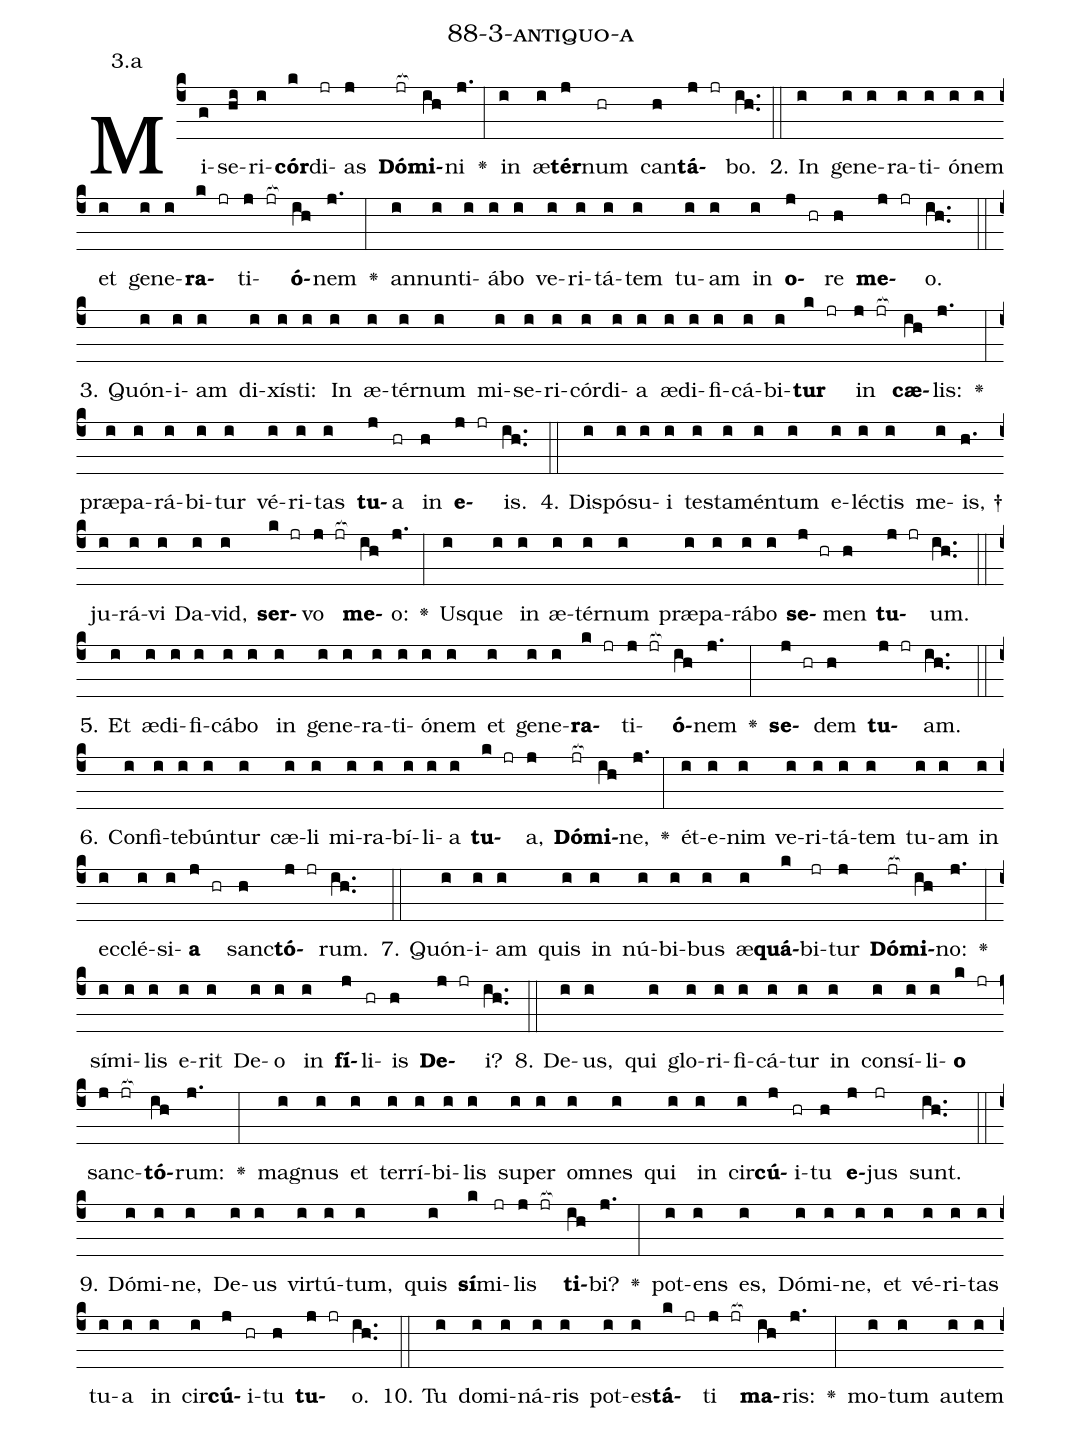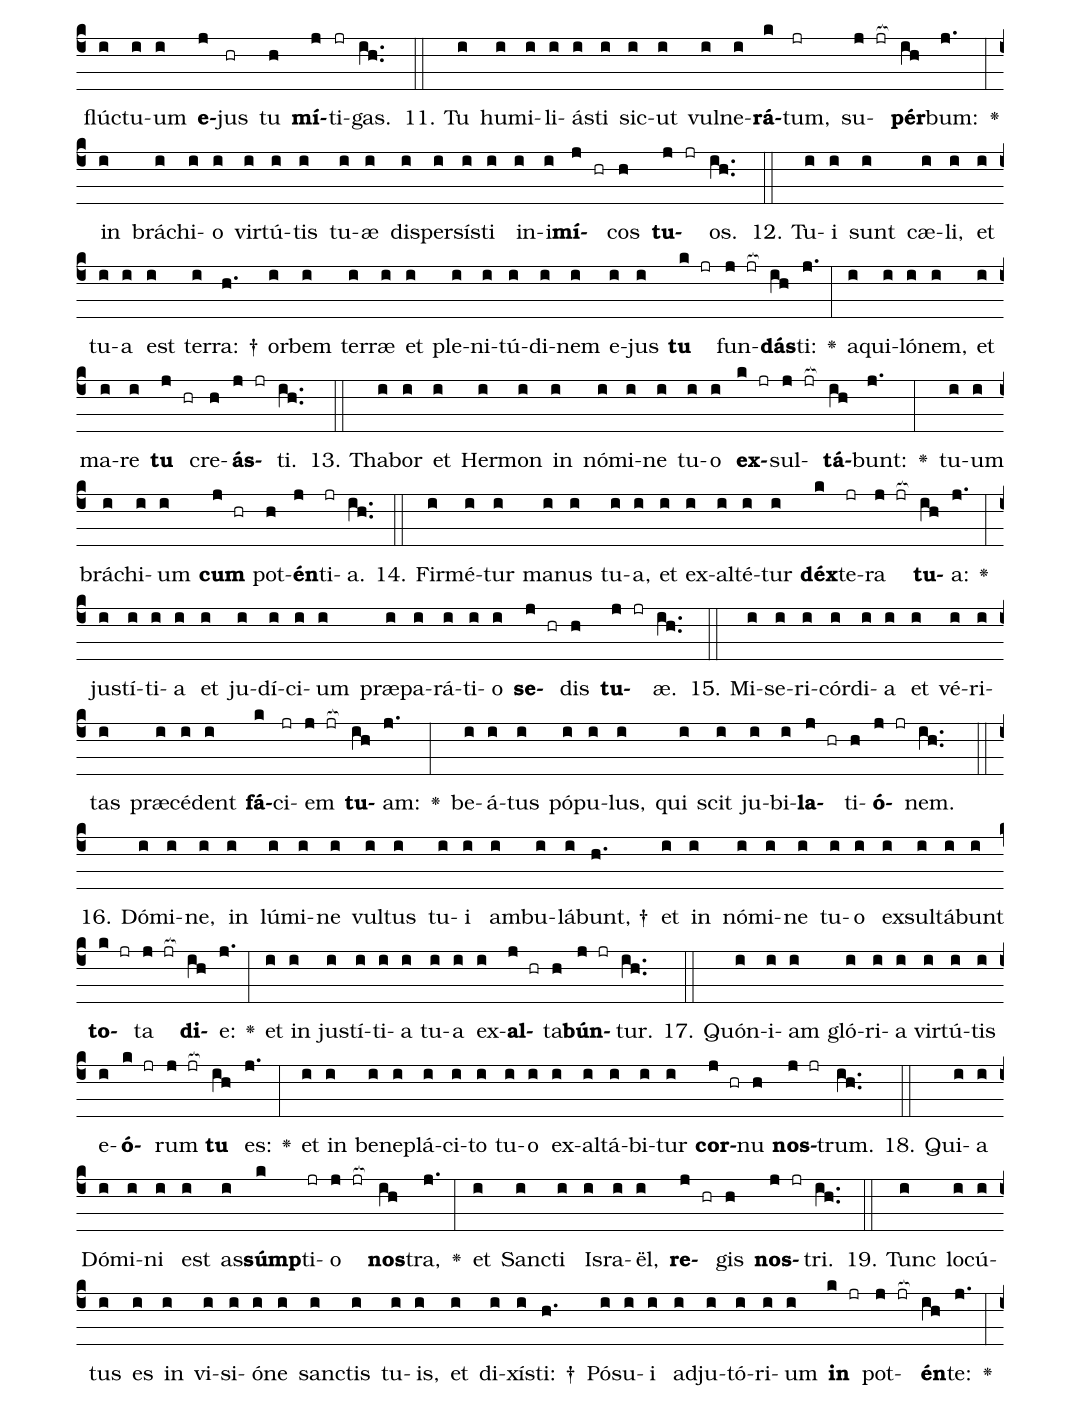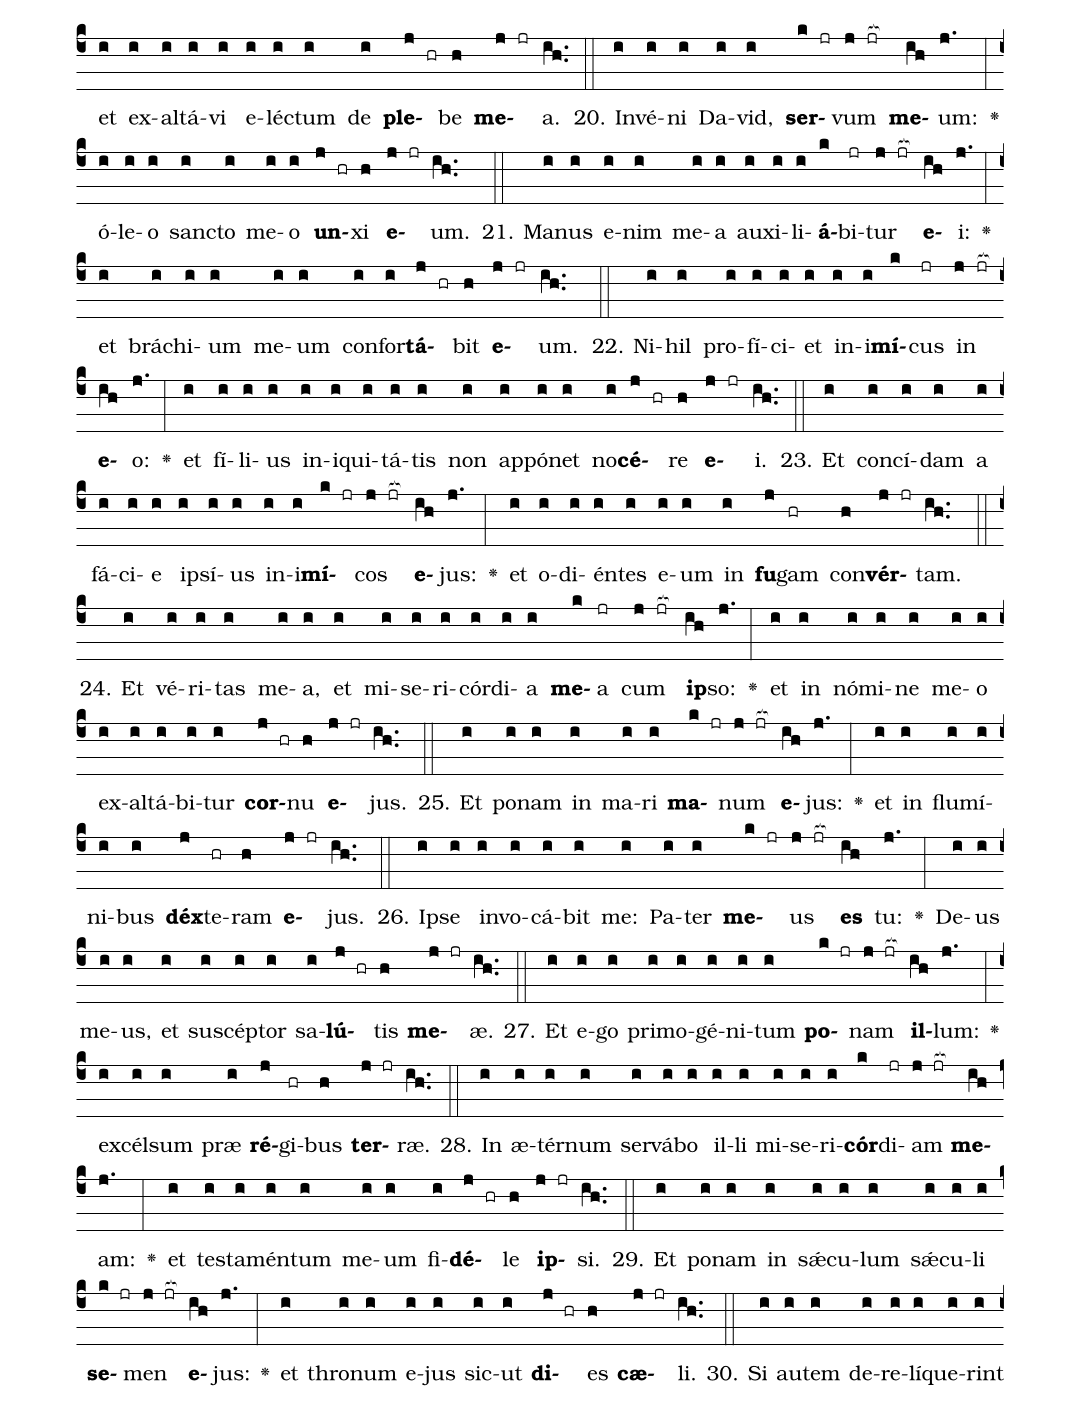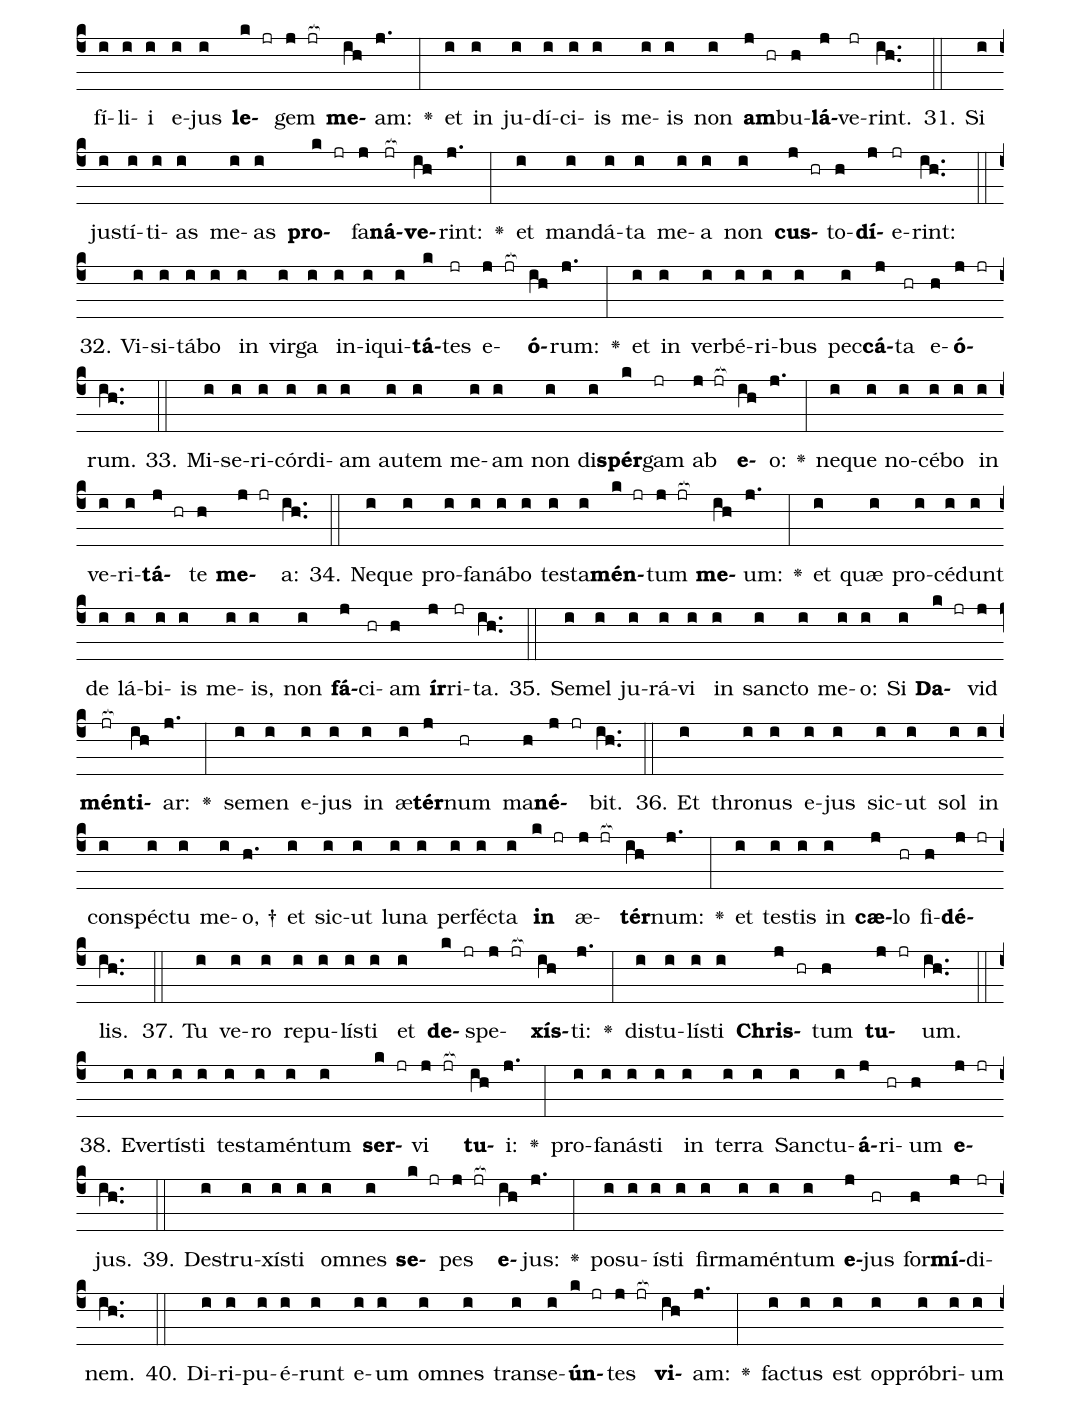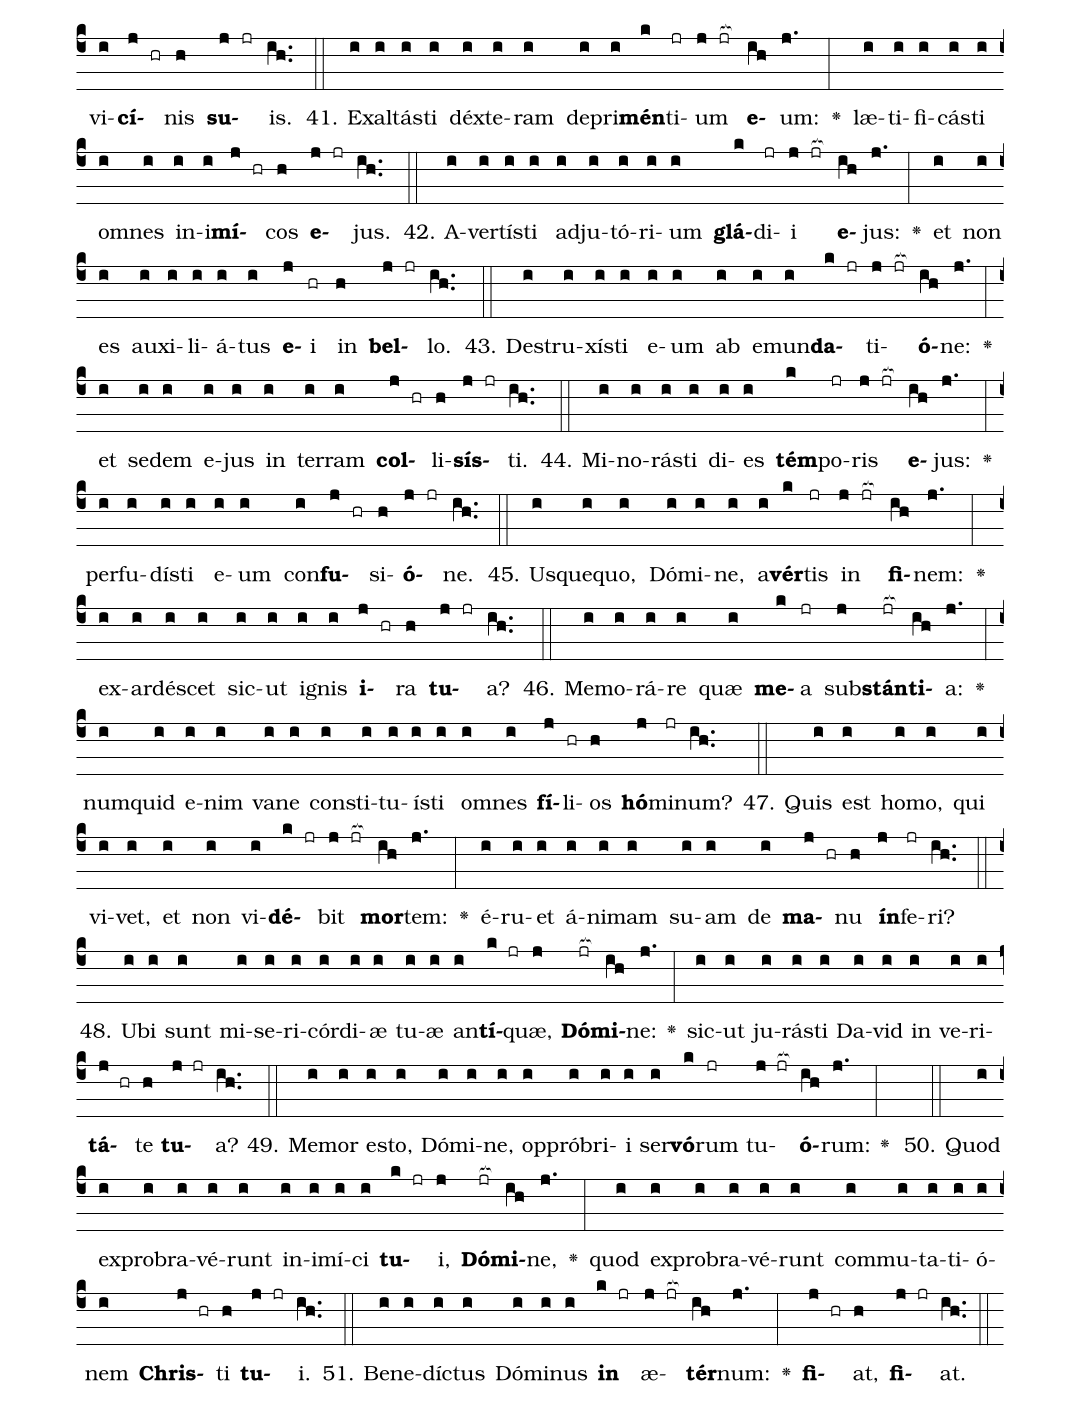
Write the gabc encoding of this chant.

name: 88-3-antiquo-a;
annotation: 3.a;
%%
(c4)Mi(g)se(hi)ri(i)<b>cór</b>(k)di(jr)as(j) <b>Dó</b>(jr[ocb:1{])<b>mi</b>(ih[ocb:0}])ni(j.) <v>\greheightstar</v>(:) in(i) æ(i)<b>tér</b>(j)num(hr) can(h)<b>tá</b>(j jr)bo.(ih..) (::)
2. In(i) ge(i)ne(i)ra(i)ti(i)ó(i)nem(i) et(i) ge(i)ne(i)<b>ra</b>(k jr)ti(j jr[ocb:1{])<b>ó</b>(ih[ocb:0}])nem(j.) <v>\greheightstar</v>(:) an(i)nun(i)ti(i)á(i)bo(i) ve(i)ri(i)tá(i)tem(i) tu(i)am(i) in(i) <b>o</b>(j hr)re(h) <b>me</b>(j jr)o.(ih..) (::)
3. Quón(i)i(i)am(i) di(i)xís(i)ti:(i) In(i) æ(i)tér(i)num(i) mi(i)se(i)ri(i)cór(i)di(i)a(i) æ(i)di(i)fi(i)cá(i)bi(i)<b>tur</b>(k jr) in(j jr[ocb:1{]) <b>cæ</b>(ih[ocb:0}])lis:(j.) <v>\greheightstar</v>(:) præ(i)pa(i)rá(i)bi(i)tur(i) vé(i)ri(i)tas(i) <b>tu</b>(j)a(hr) in(h) <b>e</b>(j jr)is.(ih..) (::)
4. Dis(i)pó(i)su(i)i(i) tes(i)ta(i)mén(i)tum(i) e(i)léc(i)tis(i) me(i)is, †(h.) ju(i)rá(i)vi(i) Da(i)vid,(i) <b>ser</b>(k jr)vo(j jr[ocb:1{]) <b>me</b>(ih[ocb:0}])o:(j.) <v>\greheightstar</v>(:) Us(i)que(i) in(i) æ(i)tér(i)num(i) præ(i)pa(i)rá(i)bo(i) <b>se</b>(j hr)men(h) <b>tu</b>(j jr)um.(ih..) (::)
5. Et(i) æ(i)di(i)fi(i)cá(i)bo(i) in(i) ge(i)ne(i)ra(i)ti(i)ó(i)nem(i) et(i) ge(i)ne(i)<b>ra</b>(k jr)ti(j jr[ocb:1{])<b>ó</b>(ih[ocb:0}])nem(j.) <v>\greheightstar</v>(:) <b>se</b>(j hr)dem(h) <b>tu</b>(j jr)am.(ih..) (::)
6. Con(i)fi(i)te(i)bún(i)tur(i) cæ(i)li(i) mi(i)ra(i)bí(i)li(i)a(i) <b>tu</b>(k jr)a,(j) <b>Dó</b>(jr[ocb:1{])<b>mi</b>(ih[ocb:0}])ne,(j.) <v>\greheightstar</v>(:) ét(i)e(i)nim(i) ve(i)ri(i)tá(i)tem(i) tu(i)am(i) in(i) ec(i)clé(i)si(i)<b>a</b>(j hr) sanc(h)<b>tó</b>(j jr)rum.(ih..) (::)
7. Quón(i)i(i)am(i) quis(i) in(i) nú(i)bi(i)bus(i) æ(i)<b>quá</b>(k)bi(jr)tur(j) <b>Dó</b>(jr[ocb:1{])<b>mi</b>(ih[ocb:0}])no:(j.) <v>\greheightstar</v>(:) sí(i)mi(i)lis(i) e(i)rit(i) De(i)o(i) in(i) <b>fí</b>(j)li(hr)is(h) <b>De</b>(j jr)i?(ih..) (::)
8. De(i)us,(i) qui(i) glo(i)ri(i)fi(i)cá(i)tur(i) in(i) con(i)sí(i)li(i)<b>o</b>(k jr) sanc(j jr[ocb:1{])<b>tó</b>(ih[ocb:0}])rum:(j.) <v>\greheightstar</v>(:) ma(i)gnus(i) et(i) ter(i)rí(i)bi(i)lis(i) su(i)per(i) om(i)nes(i) qui(i) in(i) cir(i)<b>cú</b>(j)i(hr)tu(h) <b>e</b>(j)jus(jr) sunt.(ih..) (::)
9. Dó(i)mi(i)ne,(i) De(i)us(i) vir(i)tú(i)tum,(i) quis(i) <b>sí</b>(k)mi(jr)lis(j jr[ocb:1{]) <b>ti</b>(ih[ocb:0}])bi?(j.) <v>\greheightstar</v>(:) pot(i)ens(i) es,(i) Dó(i)mi(i)ne,(i) et(i) vé(i)ri(i)tas(i) tu(i)a(i) in(i) cir(i)<b>cú</b>(j)i(hr)tu(h) <b>tu</b>(j jr)o.(ih..) (::)
10. Tu(i) do(i)mi(i)ná(i)ris(i) pot(i)es(i)<b>tá</b>(k jr)ti(j jr[ocb:1{]) <b>ma</b>(ih[ocb:0}])ris:(j.) <v>\greheightstar</v>(:) mo(i)tum(i) au(i)tem(i) flúc(i)tu(i)um(i) <b>e</b>(j)jus(hr) tu(h) <b>mí</b>(j)ti(jr)gas.(ih..) (::)
11. Tu(i) hu(i)mi(i)li(i)ás(i)ti(i) sic(i)ut(i) vul(i)ne(i)<b>rá</b>(k)tum,(jr) su(j jr[ocb:1{])<b>pér</b>(ih[ocb:0}])bum:(j.) <v>\greheightstar</v>(:) in(i) brá(i)chi(i)o(i) vir(i)tú(i)tis(i) tu(i)æ(i) di(i)sper(i)sís(i)ti(i) in(i)i(i)<b>mí</b>(j hr)cos(h) <b>tu</b>(j jr)os.(ih..) (::)
12. Tu(i)i(i) sunt(i) cæ(i)li,(i) et(i) tu(i)a(i) est(i) ter(i)ra: †(h.) or(i)bem(i) ter(i)ræ(i) et(i) ple(i)ni(i)tú(i)di(i)nem(i) e(i)jus(i) <b>tu</b>(k jr) fun(j jr[ocb:1{])<b>dás</b>(ih[ocb:0}])ti:(j.) <v>\greheightstar</v>(:) a(i)qui(i)ló(i)nem,(i) et(i) ma(i)re(i) <b>tu</b>(j hr) cre(h)<b>ás</b>(j jr)ti.(ih..) (::)
13. Tha(i)bor(i) et(i) Her(i)mon(i) in(i) nó(i)mi(i)ne(i) tu(i)o(i) <b>ex</b>(k jr)sul(j jr[ocb:1{])<b>tá</b>(ih[ocb:0}])bunt:(j.) <v>\greheightstar</v>(:) tu(i)um(i) brá(i)chi(i)um(i) <b>cum</b>(j hr) pot(h)<b>én</b>(j)ti(jr)a.(ih..) (::)
14. Fir(i)mé(i)tur(i) ma(i)nus(i) tu(i)a,(i) et(i) ex(i)al(i)té(i)tur(i) <b>déx</b>(k)te(jr)ra(j jr[ocb:1{]) <b>tu</b>(ih[ocb:0}])a:(j.) <v>\greheightstar</v>(:) jus(i)tí(i)ti(i)a(i) et(i) ju(i)dí(i)ci(i)um(i) præ(i)pa(i)rá(i)ti(i)o(i) <b>se</b>(j hr)dis(h) <b>tu</b>(j jr)æ.(ih..) (::)
15. Mi(i)se(i)ri(i)cór(i)di(i)a(i) et(i) vé(i)ri(i)tas(i) præ(i)cé(i)dent(i) <b>fá</b>(k)ci(jr)em(j jr[ocb:1{]) <b>tu</b>(ih[ocb:0}])am:(j.) <v>\greheightstar</v>(:) be(i)á(i)tus(i) pó(i)pu(i)lus,(i) qui(i) scit(i) ju(i)bi(i)<b>la</b>(j hr)ti(h)<b>ó</b>(j jr)nem.(ih..) (::)
16. Dó(i)mi(i)ne,(i) in(i) lú(i)mi(i)ne(i) vul(i)tus(i) tu(i)i(i) am(i)bu(i)lá(i)bunt, †(h.) et(i) in(i) nó(i)mi(i)ne(i) tu(i)o(i) ex(i)sul(i)tá(i)bunt(i) <b>to</b>(k jr)ta(j jr[ocb:1{]) <b>di</b>(ih[ocb:0}])e:(j.) <v>\greheightstar</v>(:) et(i) in(i) jus(i)tí(i)ti(i)a(i) tu(i)a(i) ex(i)<b>al</b>(j hr)ta(h)<b>bún</b>(j jr)tur.(ih..) (::)
17. Quón(i)i(i)am(i) gló(i)ri(i)a(i) vir(i)tú(i)tis(i) e(i)<b>ó</b>(k jr)rum(j jr[ocb:1{]) <b>tu</b>(ih[ocb:0}]) es:(j.) <v>\greheightstar</v>(:) et(i) in(i) be(i)ne(i)plá(i)ci(i)to(i) tu(i)o(i) ex(i)al(i)tá(i)bi(i)tur(i) <b>cor</b>(j hr)nu(h) <b>nos</b>(j jr)trum.(ih..) (::)
18. Qui(i)a(i) Dó(i)mi(i)ni(i) est(i) as(i)<b>súmp</b>(k)ti(jr)o(j jr[ocb:1{]) <b>nos</b>(ih[ocb:0}])tra,(j.) <v>\greheightstar</v>(:) et(i) Sanc(i)ti(i) Is(i)ra(i)ël,(i) <b>re</b>(j hr)gis(h) <b>nos</b>(j jr)tri.(ih..) (::)
19. Tunc(i) lo(i)cú(i)tus(i) es(i) in(i) vi(i)si(i)ó(i)ne(i) sanc(i)tis(i) tu(i)is,(i) et(i) di(i)xís(i)ti: †(h.) Pó(i)su(i)i(i) ad(i)ju(i)tó(i)ri(i)um(i) <b>in</b>(k jr) pot(j jr[ocb:1{])<b>én</b>(ih[ocb:0}])te:(j.) <v>\greheightstar</v>(:) et(i) ex(i)al(i)tá(i)vi(i) e(i)léc(i)tum(i) de(i) <b>ple</b>(j hr)be(h) <b>me</b>(j jr)a.(ih..) (::)
20. In(i)vé(i)ni(i) Da(i)vid,(i) <b>ser</b>(k jr)vum(j jr[ocb:1{]) <b>me</b>(ih[ocb:0}])um:(j.) <v>\greheightstar</v>(:) ó(i)le(i)o(i) sanc(i)to(i) me(i)o(i) <b>un</b>(j hr)xi(h) <b>e</b>(j jr)um.(ih..) (::)
21. Ma(i)nus(i) e(i)nim(i) me(i)a(i) au(i)xi(i)li(i)<b>á</b>(k)bi(jr)tur(j jr[ocb:1{]) <b>e</b>(ih[ocb:0}])i:(j.) <v>\greheightstar</v>(:) et(i) brá(i)chi(i)um(i) me(i)um(i) con(i)for(i)<b>tá</b>(j hr)bit(h) <b>e</b>(j jr)um.(ih..) (::)
22. Ni(i)hil(i) pro(i)fí(i)ci(i)et(i) in(i)i(i)<b>mí</b>(k)cus(jr) in(j jr[ocb:1{]) <b>e</b>(ih[ocb:0}])o:(j.) <v>\greheightstar</v>(:) et(i) fí(i)li(i)us(i) in(i)i(i)qui(i)tá(i)tis(i) non(i) ap(i)pó(i)net(i) no(i)<b>cé</b>(j hr)re(h) <b>e</b>(j jr)i.(ih..) (::)
23. Et(i) con(i)cí(i)dam(i) a(i) fá(i)ci(i)e(i) ip(i)sí(i)us(i) in(i)i(i)<b>mí</b>(k jr)cos(j jr[ocb:1{]) <b>e</b>(ih[ocb:0}])jus:(j.) <v>\greheightstar</v>(:) et(i) o(i)di(i)én(i)tes(i) e(i)um(i) in(i) <b>fu</b>(j)gam(hr) con(h)<b>vér</b>(j jr)tam.(ih..) (::)
24. Et(i) vé(i)ri(i)tas(i) me(i)a,(i) et(i) mi(i)se(i)ri(i)cór(i)di(i)a(i) <b>me</b>(k)a(jr) cum(j jr[ocb:1{]) <b>ip</b>(ih[ocb:0}])so:(j.) <v>\greheightstar</v>(:) et(i) in(i) nó(i)mi(i)ne(i) me(i)o(i) ex(i)al(i)tá(i)bi(i)tur(i) <b>cor</b>(j hr)nu(h) <b>e</b>(j jr)jus.(ih..) (::)
25. Et(i) po(i)nam(i) in(i) ma(i)ri(i) <b>ma</b>(k jr)num(j jr[ocb:1{]) <b>e</b>(ih[ocb:0}])jus:(j.) <v>\greheightstar</v>(:) et(i) in(i) flu(i)mí(i)ni(i)bus(i) <b>déx</b>(j)te(hr)ram(h) <b>e</b>(j jr)jus.(ih..) (::)
26. Ip(i)se(i) in(i)vo(i)cá(i)bit(i) me:(i) Pa(i)ter(i) <b>me</b>(k jr)us(j jr[ocb:1{]) <b>es</b>(ih[ocb:0}]) tu:(j.) <v>\greheightstar</v>(:) De(i)us(i) me(i)us,(i) et(i) su(i)scép(i)tor(i) sa(i)<b>lú</b>(j hr)tis(h) <b>me</b>(j jr)æ.(ih..) (::)
27. Et(i) e(i)go(i) pri(i)mo(i)gé(i)ni(i)tum(i) <b>po</b>(k jr)nam(j jr[ocb:1{]) <b>il</b>(ih[ocb:0}])lum:(j.) <v>\greheightstar</v>(:) ex(i)cél(i)sum(i) præ(i) <b>ré</b>(j)gi(hr)bus(h) <b>ter</b>(j jr)ræ.(ih..) (::)
28. In(i) æ(i)tér(i)num(i) ser(i)vá(i)bo(i) il(i)li(i) mi(i)se(i)ri(i)<b>cór</b>(k)di(jr)am(j jr[ocb:1{]) <b>me</b>(ih[ocb:0}])am:(j.) <v>\greheightstar</v>(:) et(i) tes(i)ta(i)mén(i)tum(i) me(i)um(i) fi(i)<b>dé</b>(j hr)le(h) <b>ip</b>(j jr)si.(ih..) (::)
29. Et(i) po(i)nam(i) in(i) sǽ(i)cu(i)lum(i) sǽ(i)cu(i)li(i) <b>se</b>(k jr)men(j jr[ocb:1{]) <b>e</b>(ih[ocb:0}])jus:(j.) <v>\greheightstar</v>(:) et(i) thro(i)num(i) e(i)jus(i) sic(i)ut(i) <b>di</b>(j hr)es(h) <b>cæ</b>(j jr)li.(ih..) (::)
30. Si(i) au(i)tem(i) de(i)re(i)lí(i)que(i)rint(i) fí(i)li(i)i(i) e(i)jus(i) <b>le</b>(k jr)gem(j jr[ocb:1{]) <b>me</b>(ih[ocb:0}])am:(j.) <v>\greheightstar</v>(:) et(i) in(i) ju(i)dí(i)ci(i)is(i) me(i)is(i) non(i) <b>am</b>(j hr)bu(h)<b>lá</b>(j)ve(jr)rint.(ih..) (::)
31. Si(i) jus(i)tí(i)ti(i)as(i) me(i)as(i) <b>pro</b>(k jr)fa(j)<b>ná</b>(jr[ocb:1{])<b>ve</b>(ih[ocb:0}])rint:(j.) <v>\greheightstar</v>(:) et(i) man(i)dá(i)ta(i) me(i)a(i) non(i) <b>cus</b>(j hr)to(h)<b>dí</b>(j)e(jr)rint:(ih..) (::)
32. Vi(i)si(i)tá(i)bo(i) in(i) vir(i)ga(i) in(i)i(i)qui(i)<b>tá</b>(k)tes(jr) e(j jr[ocb:1{])<b>ó</b>(ih[ocb:0}])rum:(j.) <v>\greheightstar</v>(:) et(i) in(i) ver(i)bé(i)ri(i)bus(i) pec(i)<b>cá</b>(j)ta(hr) e(h)<b>ó</b>(j jr)rum.(ih..) (::)
33. Mi(i)se(i)ri(i)cór(i)di(i)am(i) au(i)tem(i) me(i)am(i) non(i) di(i)<b>spér</b>(k)gam(jr) ab(j jr[ocb:1{]) <b>e</b>(ih[ocb:0}])o:(j.) <v>\greheightstar</v>(:) ne(i)que(i) no(i)cé(i)bo(i) in(i) ve(i)ri(i)<b>tá</b>(j hr)te(h) <b>me</b>(j jr)a:(ih..) (::)
34. Ne(i)que(i) pro(i)fa(i)ná(i)bo(i) tes(i)ta(i)<b>mén</b>(k jr)tum(j jr[ocb:1{]) <b>me</b>(ih[ocb:0}])um:(j.) <v>\greheightstar</v>(:) et(i) quæ(i) pro(i)cé(i)dunt(i) de(i) lá(i)bi(i)is(i) me(i)is,(i) non(i) <b>fá</b>(j)ci(hr)am(h) <b>ír</b>(j)ri(jr)ta.(ih..) (::)
35. Se(i)mel(i) ju(i)rá(i)vi(i) in(i) sanc(i)to(i) me(i)o:(i) Si(i) <b>Da</b>(k jr)vid(j) <b>mén</b>(jr[ocb:1{])<b>ti</b>(ih[ocb:0}])ar:(j.) <v>\greheightstar</v>(:) se(i)men(i) e(i)jus(i) in(i) æ(i)<b>tér</b>(j)num(hr) ma(h)<b>né</b>(j jr)bit.(ih..) (::)
36. Et(i) thro(i)nus(i) e(i)jus(i) sic(i)ut(i) sol(i) in(i) con(i)spéc(i)tu(i) me(i)o, †(h.) et(i) sic(i)ut(i) lu(i)na(i) per(i)féc(i)ta(i) <b>in</b>(k jr) æ(j jr[ocb:1{])<b>tér</b>(ih[ocb:0}])num:(j.) <v>\greheightstar</v>(:) et(i) tes(i)tis(i) in(i) <b>cæ</b>(j)lo(hr) fi(h)<b>dé</b>(j jr)lis.(ih..) (::)
37. Tu(i) ve(i)ro(i) re(i)pu(i)lís(i)ti(i) et(i) <b>de</b>(k jr)spe(j jr[ocb:1{])<b>xís</b>(ih[ocb:0}])ti:(j.) <v>\greheightstar</v>(:) dis(i)tu(i)lís(i)ti(i) <b>Chris</b>(j hr)tum(h) <b>tu</b>(j jr)um.(ih..) (::)
38. E(i)ver(i)tís(i)ti(i) tes(i)ta(i)mén(i)tum(i) <b>ser</b>(k jr)vi(j jr[ocb:1{]) <b>tu</b>(ih[ocb:0}])i:(j.) <v>\greheightstar</v>(:) pro(i)fa(i)nás(i)ti(i) in(i) ter(i)ra(i) Sanc(i)tu(i)<b>á</b>(j)ri(hr)um(h) <b>e</b>(j jr)jus.(ih..) (::)
39. De(i)stru(i)xís(i)ti(i) om(i)nes(i) <b>se</b>(k jr)pes(j jr[ocb:1{]) <b>e</b>(ih[ocb:0}])jus:(j.) <v>\greheightstar</v>(:) po(i)su(i)ís(i)ti(i) fir(i)ma(i)mén(i)tum(i) <b>e</b>(j)jus(hr) for(h)<b>mí</b>(j)di(jr)nem.(ih..) (::)
40. Di(i)ri(i)pu(i)é(i)runt(i) e(i)um(i) om(i)nes(i) trans(i)e(i)<b>ún</b>(k jr)tes(j jr[ocb:1{]) <b>vi</b>(ih[ocb:0}])am:(j.) <v>\greheightstar</v>(:) fac(i)tus(i) est(i) op(i)pró(i)bri(i)um(i) vi(i)<b>cí</b>(j hr)nis(h) <b>su</b>(j jr)is.(ih..) (::)
41. Ex(i)al(i)tás(i)ti(i) déx(i)te(i)ram(i) de(i)pri(i)<b>mén</b>(k)ti(jr)um(j jr[ocb:1{]) <b>e</b>(ih[ocb:0}])um:(j.) <v>\greheightstar</v>(:) læ(i)ti(i)fi(i)cás(i)ti(i) om(i)nes(i) in(i)i(i)<b>mí</b>(j hr)cos(h) <b>e</b>(j jr)jus.(ih..) (::)
42. A(i)ver(i)tís(i)ti(i) ad(i)ju(i)tó(i)ri(i)um(i) <b>glá</b>(k)di(jr)i(j jr[ocb:1{]) <b>e</b>(ih[ocb:0}])jus:(j.) <v>\greheightstar</v>(:) et(i) non(i) es(i) au(i)xi(i)li(i)á(i)tus(i) <b>e</b>(j)i(hr) in(h) <b>bel</b>(j jr)lo.(ih..) (::)
43. De(i)stru(i)xís(i)ti(i) e(i)um(i) ab(i) e(i)mun(i)<b>da</b>(k jr)ti(j jr[ocb:1{])<b>ó</b>(ih[ocb:0}])ne:(j.) <v>\greheightstar</v>(:) et(i) se(i)dem(i) e(i)jus(i) in(i) ter(i)ram(i) <b>col</b>(j hr)li(h)<b>sís</b>(j jr)ti.(ih..) (::)
44. Mi(i)no(i)rás(i)ti(i) di(i)es(i) <b>tém</b>(k)po(jr)ris(j jr[ocb:1{]) <b>e</b>(ih[ocb:0}])jus:(j.) <v>\greheightstar</v>(:) per(i)fu(i)dís(i)ti(i) e(i)um(i) con(i)<b>fu</b>(j hr)si(h)<b>ó</b>(j jr)ne.(ih..) (::)
45. Us(i)que(i)quo,(i) Dó(i)mi(i)ne,(i) a(i)<b>vér</b>(k)tis(jr) in(j jr[ocb:1{]) <b>fi</b>(ih[ocb:0}])nem:(j.) <v>\greheightstar</v>(:) ex(i)ar(i)dé(i)scet(i) sic(i)ut(i) i(i)gnis(i) <b>i</b>(j hr)ra(h) <b>tu</b>(j jr)a?(ih..) (::)
46. Me(i)mo(i)rá(i)re(i) quæ(i) <b>me</b>(k)a(jr) sub(j)<b>stán</b>(jr[ocb:1{])<b>ti</b>(ih[ocb:0}])a:(j.) <v>\greheightstar</v>(:) num(i)quid(i) e(i)nim(i) va(i)ne(i) con(i)sti(i)tu(i)ís(i)ti(i) om(i)nes(i) <b>fí</b>(j)li(hr)os(h) <b>hó</b>(j)mi(jr)num?(ih..) (::)
47. Quis(i) est(i) ho(i)mo,(i) qui(i) vi(i)vet,(i) et(i) non(i) vi(i)<b>dé</b>(k jr)bit(j jr[ocb:1{]) <b>mor</b>(ih[ocb:0}])tem:(j.) <v>\greheightstar</v>(:) é(i)ru(i)et(i) á(i)ni(i)mam(i) su(i)am(i) de(i) <b>ma</b>(j hr)nu(h) <b>ín</b>(j)fe(jr)ri?(ih..) (::)
48. U(i)bi(i) sunt(i) mi(i)se(i)ri(i)cór(i)di(i)æ(i) tu(i)æ(i) an(i)<b>tí</b>(k jr)quæ,(j) <b>Dó</b>(jr[ocb:1{])<b>mi</b>(ih[ocb:0}])ne:(j.) <v>\greheightstar</v>(:) sic(i)ut(i) ju(i)rás(i)ti(i) Da(i)vid(i) in(i) ve(i)ri(i)<b>tá</b>(j hr)te(h) <b>tu</b>(j jr)a?(ih..) (::)
49. Me(i)mor(i) es(i)to,(i) Dó(i)mi(i)ne,(i) op(i)pró(i)bri(i)i(i) ser(i)<b>vó</b>(k)rum(jr) tu(j jr[ocb:1{])<b>ó</b>(ih[ocb:0}])rum:(j.) <v>\greheightstar</v>(:)  (::)
50. Quod(i) ex(i)pro(i)bra(i)vé(i)runt(i) in(i)i(i)mí(i)ci(i) <b>tu</b>(k jr)i,(j) <b>Dó</b>(jr[ocb:1{])<b>mi</b>(ih[ocb:0}])ne,(j.) <v>\greheightstar</v>(:) quod(i) ex(i)pro(i)bra(i)vé(i)runt(i) com(i)mu(i)ta(i)ti(i)ó(i)nem(i) <b>Chris</b>(j hr)ti(h) <b>tu</b>(j jr)i.(ih..) (::)
51. Be(i)ne(i)díc(i)tus(i) Dó(i)mi(i)nus(i) <b>in</b>(k jr) æ(j jr[ocb:1{])<b>tér</b>(ih[ocb:0}])num:(j.) <v>\greheightstar</v>(:) <b>fi</b>(j hr)at,(h) <b>fi</b>(j jr)at.(ih..) (::)
